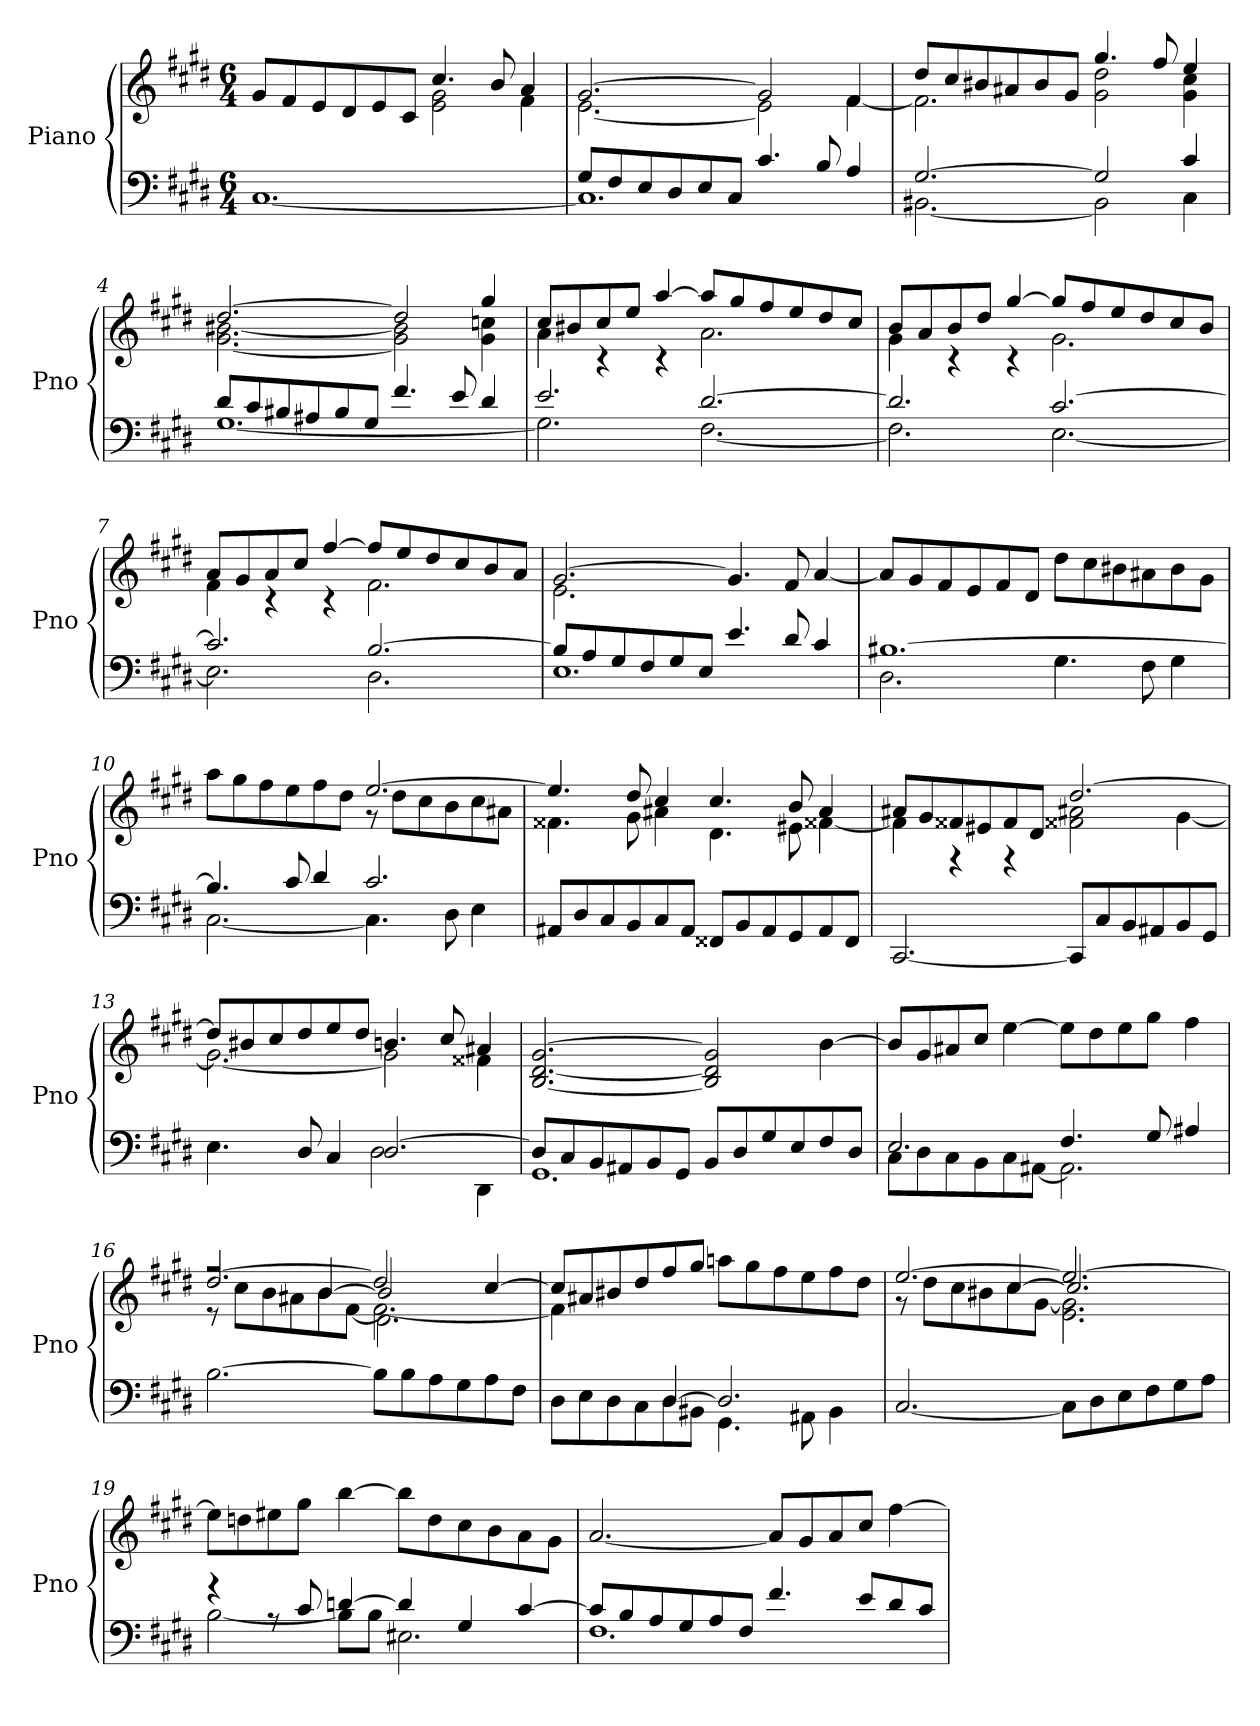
**kern	**kern
*part1	*part1
*staff2	*staff1
*I"Piano	*
*I'Pno	*
*clefF4	*clefG2
*k[f#c#g#d#]	*k[f#c#g#d#]
*E:	*E:
*M6/4	*M6/4
=1	=1
*^	*^
1.ryy	[1.C#	8g#/L	2.ryy
.	.	8f#/	.
.	.	8e/	.
.	.	8d#/	.
.	.	8e/	.
.	.	8c#/J	.
.	.	4.cc#/	2e\ 2g#\
.	.	8b/	.
.	.	4a/	4f#\
=2	=2	=2	=2
8G#/L	1.C#]	[2.g#/	[2.e\
8F#/	.	.	.
8E/	.	.	.
8D#/	.	.	.
8E/	.	.	.
8C#/J	.	.	.
4.c#/	.	2g#/]	2e\]
8B/	.	.	.
4A/	.	4f#/	[4f#\
=3	=3	=3	=3
[2.G#/	[2.BB#X\	8dd#/L	2.f#\]
.	.	8cc#/	.
.	.	8b#X/	.
.	.	8a#X/	.
.	.	8b#/	.
.	.	8g#/J	.
2G#/]	2BB#\]	4.gg#:/	2g#\ 2dd#\
.	.	8ff#/	.
4c#/	4C#\	4ee/	4g#\ 4cc#\
!!LO:LB:g=z	!!
=4	=4	=4	=4
8d#/L	[1.G#	[2.dd#/	[2.g#\ [2.b#X\
8c#/	.	.	.
8B#X/	.	.	.
8A#X/	.	.	.
8B#/	.	.	.
8G#/J	.	.	.
4.f#/	.	2dd#/]	2g#\] 2b#\]
8e/	.	.	.
4d#/	.	4gg#/	4g#\ 4ccni\
=5	=5	=5	=5
2.e/	2.G#\]	8cc#/L	4a\
.	.	8b#X/	.
.	.	8cc#/	4rc
.	.	8ee/J	.
.	.	[4aa/	4rc
[2.d#/	[2.F#\	8aa/L]	2.a\
.	.	8gg#/	.
.	.	8ff#/	.
.	.	8ee/	.
.	.	8dd#/	.
.	.	8cc#/J	.
=6	=6	=6	=6
2.d#/]	2.F#\]	8b/L	4g#\
.	.	8a/	.
.	.	8b/	4rc
.	.	8dd#/J	.
.	.	[4gg#/	4rc
[2.c#/	[2.E\	8gg#/L]	2.g#\
.	.	8ff#/	.
.	.	8ee/	.
.	.	8dd#/	.
.	.	8cc#/	.
.	.	8b/J	.
!!LO:LB:g=z	!!
=7	=7	=7	=7
2.c#/]	2.E\]	8a/L	4f#\
.	.	8g#/	.
.	.	8a/	4rc
.	.	8cc#/J	.
.	.	[4ff#/	4rc
[2.B/	2.D#\	8ff#/L]	2.f#\
.	.	8ee/	.
.	.	8dd#/	.
.	.	8cc#/	.
.	.	8b/	.
.	.	8a/J	.
=8	=8	=8	=8
8B/L]	1.E	[2.g#/	2.e\
8A/	.	.	.
8G#/	.	.	.
8F#/	.	.	.
8G#/	.	.	.
8E/J	.	.	.
4.e/	.	4.g#/]	2.ryy
8d#/	.	8f#/	.
4c#/	.	[4a/	.
*	*	*v	*v
=9	=9	=9
[1.B#X	2.D#\	8a/L]
.	.	8g#/
.	.	8f#/
.	.	8e/
.	.	8f#/
.	.	8d#/J
.	4.G#\	8dd#\L
.	.	8cc#\
.	.	8b#X\
.	8F#\	8a#X\
.	4G#\	8b#\
.	.	8g#\J
!!LO:PB:g=z
=10	=10	=10
*	*	*^
4.B#/]	[2.C#\	8aa\L	2.ryy
.	.	8gg#\	.
.	.	8ff#\	.
8c#/	.	8ee\	.
4d#/	.	8ff#\	.
.	.	8dd#\J	.
2.c#/	4.C#\]	[2.ee/	8rg
.	.	.	8dd#\L
.	.	.	8cc#\
.	8D#\	.	8b\
.	4E\	.	8cc#\
.	.	.	8a#X\J
*v	*v	*	*
=11	=11	=11
8AA#X/L	4.ee/]	4.f##X\
8D#/	.	.
8C#/	.	.
8BB/	8dd#/	8g#\
8C#/	4cc#/	4a#X\
8AA#/J	.	.
8FF##X/L	4.cc#/	4.d#\
8BB/	.	.
8AA#/	.	.
8GG#/	8b/	8e#X\
8AA#/	4a#/	[4f##X\
8FF##/J	.	.
!!LO:LB:g=z	!!
=12	=12	=12
[2.CC#/	8a#X/L	4f##\]
.	8g#/	.
.	8f##X/	4rF
.	8e#X/	.
.	8f##/	4rF
.	8d#/J	.
8CC#/L]	[2.dd#/	2f##X\ 2a#X\
8C#/	.	.
8BB/	.	.
8AA#X/	.	.
8BB/	.	[4g#\
8GG#/J	.	.
=13	=13	=13
*^	*	*
4.E\	2.ryy	8dd#/L]	2.g#\_
.	.	8b#X/	.
.	.	8cc#/	.
8D#/	.	8dd#/	.
4C#/	.	8ee/	.
.	.	8dd#/J	.
[2.D#/	2D#\	4.bn/	2g#\]
.	.	8cc#/	.
.	4DD#\	4a#X/	4f##X\
*	*	*v	*v
!!LO:LB:g=z
=14	=14	=14
8D#/L]	1.GG#	[2.B/ [2.d#/ [2.g#/
8C#/	.	.
8BB/	.	.
8AA#X/	.	.
8BB/	.	.
8GG#/J	.	.
8BB/L	.	2B/] 2d#/] 2g#/]
8D#/	.	.
8G#/	.	.
8E/	.	.
8F#/	.	[4b\
8D#/J	.	.
=15	=15	=15
2.E/	8C#\L	8b/L]
.	8D#\	8g#/
.	8C#\	8a#X/
.	8BB\	8cc#/J
.	8C#\	[4ee\
.	[8AA#X\J	.
4.F#/	2.AA#\]	8ee\L]
.	.	8dd#\
.	.	8ee\
8G#/	.	8gg#\J
4A#X/	.	4ff#\
*v	*v	*
=16	=16
*	*^
*	*	*^
*	*	*	*^
[2.B\	[2.dd#/	8re	2rff	2.rFyy
.	.	8cc#\L	.	.
.	.	8b\	.	.
.	.	8a#X\	.	.
.	.	8b\	[4b/	.
.	.	[8f#\J	.	.
8B\L]	2dd#/]	2.f#\_	2b/]	2.d#\
8B\	.	.	.	.
8A\	.	.	.	.
8G#\	.	.	.	.
8A\	[4cc#/	.	4raayy	.
8F#\J	.	.	.	.
*	*	*v	*v	*v
!!LO:PB:g=z
=17	=17	=17
*^	*	*
2rAyy	8D#\L	8cc#/L]	4f#\]
.	8E\	8a#X/	.
.	8D#\	8b#X/	1ryy
.	8C#\	8dd#/	.
[4D#/	8D#\	8ff#/	.
.	8BB#X\J	8gg#/J	.
2.D#/]	4.GG#\	8aan\L	.
.	.	8gg#\	.
.	.	8ff#\	.
.	8AA#X\	8ee\	.
.	4BB#\	8ff#\	4ryy
.	.	8dd#\J	.
*v	*v	*	*
=18	=18	=18
*	*	*^
[2.C#/	[2.ee/	8rg	2ryy
.	.	8dd#\L	.
.	.	8cc#\	.
.	.	8b#X\	.
.	.	8cc#\	[4cc#/
.	.	[8g#\J	.
8C#\L]	2.ee/_	2.e\ 2.g#\]	2.cc#/]
8D#\	.	.	.
8E\	.	.	.
8F#\	.	.	.
8G#\	.	.	.
8A\J	.	.	.
*	*v	*v	*v
!!LO:LB:g=z
=19	=19
*^	*
4rg	[2B\	8ee\L]
.	.	8ddn\
8rA	.	8ee#X\
8c#/	.	8gg#\J
[4dn/	8B\L]	[4bb\
.	8B\J	.
4d/]	2.E#X\	8bb\L]
.	.	8dd\
4G#/	.	8cc#\
.	.	8b\
[4c#/	.	8a\
.	.	8g#\J
=20	=20	=20
8c#/L]	1.F#	[2.a/
8B/	.	.
8A/	.	.
8G#/	.	.
8A/	.	.
8F#/J	.	.
4.f#/	.	8a/L]
.	.	8g#/
.	.	8a/
8e/L	.	8cc#/J
8d#/	.	[4ff#\
8c#/J	.	.
*v	*v	*
=	=
*-	*-
